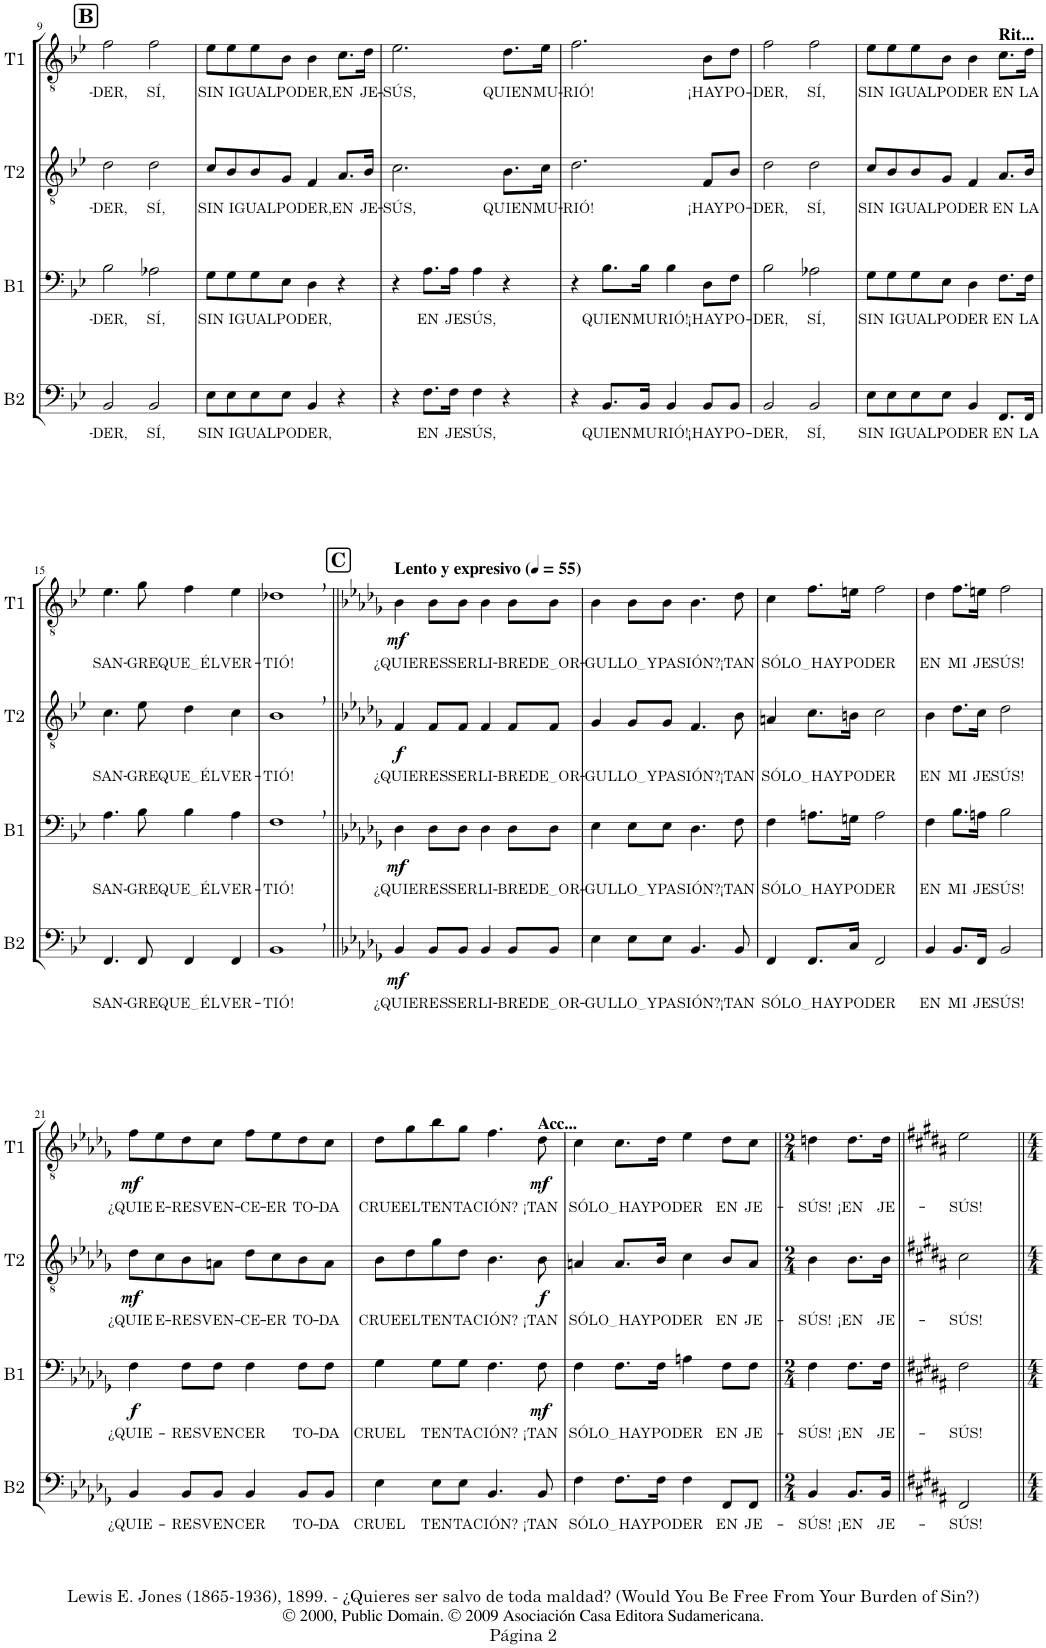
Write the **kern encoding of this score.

**kern	**text	**dynam	**kern	**text	**dynam	**kern	**text	**dynam	**kern	**text	**dynam
*part4	*part4	*part4	*part3	*part3	*part3	*part2	*part2	*part2	*part1	*part1	*part1
*staff4	*staff4	*staff4	*staff3	*staff3	*staff3	*staff2	*staff2	*staff2	*staff1	*staff1	*staff1
*I"Bajo	*	*	*I"Barítono	*	*	*I"2do Tenor	*	*	*I"1er Tenor	*	*
*I'B2	*	*	*I'B1	*	*	*I'T2	*	*	*I'T1	*	*
!!LO:PB:g=z
*clefF4	*	*	*clefF4	*	*	*clefGv2	*	*	*clefGv2	*	*
*Trd12c21	*	*	*Trd12c21	*	*	*Trd8c14	*	*	*Trd8c14	*	*
*k[b-e-]	*	*	*k[b-e-]	*	*	*k[b-e-]	*	*	*k[b-e-]	*	*
*M4/4	*	*	*M4/4	*	*	*M4/4	*	*	*M4/4	*	*
!!LO:REH:place=s1:a:B:cj:fs=14:t=B
=9	=9	=9	=9	=9	=9	=9	=9	=9	=9	=9	=9
!	!LO:LY:b	!	!	!LO:LY:b	!	!	!LO:LY:b	!	!	!LO:LY:b	!
2BB-/	-DER,	.	2B-\	-DER,	.	2d\	-DER,	.	2f\	-DER,	.
!	!LO:LY:b	!	!	!LO:LY:b	!	!	!LO:LY:b	!	!	!LO:LY:b	!
2BB-/	SÍ,	.	2A-X\	SÍ,	.	2d\	SÍ,	.	2f\	SÍ,	.
=10	=10	=10	=10	=10	=10	=10	=10	=10	=10	=10	=10
!	!LO:LY:b	!	!	!LO:LY:b	!	!	!LO:LY:b	!	!	!LO:LY:b	!
8E-\L	SIN	.	8G\L	SIN	.	8c/L	SIN	.	8e-\L	SIN	.
!	!LO:LY:b	!	!	!LO:LY:b	!	!	!LO:LY:b	!	!	!LO:LY:b	!
8E-\	I-	.	8G\	I-	.	8B-/	I-	.	8e-\	I-	.
!	!LO:LY:b	!	!	!LO:LY:b	!	!	!LO:LY:b	!	!	!LO:LY:b	!
8E-\	-GUAL	.	8G\	-GUAL	.	8B-/	-GUAL	.	8e-\	-GUAL	.
!	!LO:LY:b	!	!	!LO:LY:b	!	!	!LO:LY:b	!	!	!LO:LY:b	!
8E-\J	PO-	.	8E-\J	PO-	.	8G/J	PO-	.	8B-\J	PO-	.
!	!LO:LY:b	!	!	!LO:LY:b	!	!	!LO:LY:b	!	!	!LO:LY:b	!
4BB-/	-DER,	.	4D\	-DER,	.	4F/	-DER,	.	4B-\	-DER,	.
!	!	!	!	!	!	!	!LO:LY:b	!	!	!LO:LY:b	!
4r	.	.	4r	.	.	8.A/L	EN	.	8.c\L	EN	.
!	!	!	!	!	!	!	!LO:LY:b	!	!	!LO:LY:b	!
.	.	.	.	.	.	16B-/Jk	JE-	.	16d\Jk	JE-	.
=11	=11	=11	=11	=11	=11	=11	=11	=11	=11	=11	=11
!	!	!	!	!	!	!	!LO:LY:b	!	!	!LO:LY:b	!
4r	.	.	4r	.	.	2.c\	-SÚS,	.	2.e-\	-SÚS,	.
!	!LO:LY:b	!	!	!LO:LY:b	!	!	!	!	!	!	!
8.F\L	EN	.	8.A\L	EN	.	.	.	.	.	.	.
!	!LO:LY:b	!	!	!LO:LY:b	!	!	!	!	!	!	!
16F\Jk	JE-	.	16A\Jk	JE-	.	.	.	.	.	.	.
!	!LO:LY:b	!	!	!LO:LY:b	!	!	!	!	!	!	!
4F\	-SÚS,	.	4A\	-SÚS,	.	.	.	.	.	.	.
!	!	!	!	!	!	!	!LO:LY:b	!	!	!LO:LY:b	!
4r	.	.	4r	.	.	8.B-\L	QUIEN	.	8.d\L	QUIEN	.
!	!	!	!	!	!	!	!LO:LY:b	!	!	!LO:LY:b	!
.	.	.	.	.	.	16c\Jk	MU-	.	16e-\Jk	MU-	.
=12	=12	=12	=12	=12	=12	=12	=12	=12	=12	=12	=12
!	!	!	!	!	!	!	!LO:LY:b	!	!	!LO:LY:b	!
4r	.	.	4r	.	.	2.d\	-RIÓ!	.	2.f\	-RIÓ!	.
!	!LO:LY:b	!	!	!LO:LY:b	!	!	!	!	!	!	!
8.BB-/L	QUIEN	.	8.B-\L	QUIEN	.	.	.	.	.	.	.
!	!LO:LY:b	!	!	!LO:LY:b	!	!	!	!	!	!	!
16BB-/Jk	MU-	.	16B-\Jk	MU-	.	.	.	.	.	.	.
!	!LO:LY:b	!	!	!LO:LY:b	!	!	!	!	!	!	!
4BB-/	-RIÓ!	.	4B-\	-RIÓ!	.	.	.	.	.	.	.
!	!LO:LY:b	!	!	!LO:LY:b	!	!	!LO:LY:b	!	!	!LO:LY:b	!
8BB-/L	¡HAY	.	8D\L	¡HAY	.	8F/L	¡HAY	.	8B-\L	¡HAY	.
!	!LO:LY:b	!	!	!LO:LY:b	!	!	!LO:LY:b	!	!	!LO:LY:b	!
8BB-/J	PO-	.	8F\J	PO-	.	8B-/J	PO-	.	8d\J	PO-	.
=13	=13	=13	=13	=13	=13	=13	=13	=13	=13	=13	=13
!	!LO:LY:b	!	!	!LO:LY:b	!	!	!LO:LY:b	!	!	!LO:LY:b	!
2BB-/	-DER,	.	2B-\	-DER,	.	2d\	-DER,	.	2f\	-DER,	.
!	!LO:LY:b	!	!	!LO:LY:b	!	!	!LO:LY:b	!	!	!LO:LY:b	!
2BB-/	SÍ,	.	2A-X\	SÍ,	.	2d\	SÍ,	.	2f\	SÍ,	.
=14	=14	=14	=14	=14	=14	=14	=14	=14	=14	=14	=14
!	!LO:LY:b	!	!	!LO:LY:b	!	!	!LO:LY:b	!	!	!LO:LY:b	!
8E-\L	SIN	.	8G\L	SIN	.	8c/L	SIN	.	8e-\L	SIN	.
!	!LO:LY:b	!	!	!LO:LY:b	!	!	!LO:LY:b	!	!	!LO:LY:b	!
8E-\	I-	.	8G\	I-	.	8B-/	I-	.	8e-\	I-	.
!	!LO:LY:b	!	!	!LO:LY:b	!	!	!LO:LY:b	!	!	!LO:LY:b	!
8E-\	-GUAL	.	8G\	-GUAL	.	8B-/	-GUAL	.	8e-\	-GUAL	.
!	!LO:LY:b	!	!	!LO:LY:b	!	!	!LO:LY:b	!	!	!LO:LY:b	!
8E-\J	PO-	.	8E-\J	PO-	.	8G/J	PO-	.	8B-\J	PO-	.
!	!LO:LY:b	!	!	!LO:LY:b	!	!	!LO:LY:b	!	!	!LO:LY:b	!
4BB-/	-DER	.	4D\	-DER	.	4F/	-DER	.	4B-\	-DER	.
!	!	!	!	!	!	!	!	!	!LO:TX:a:B:t=Rit...	!	!
!	!LO:LY:b	!	!	!LO:LY:b	!	!	!LO:LY:b	!	!	!LO:LY:b	!
8.FF/L	EN	.	8.F\L	EN	.	8.A/L	EN	.	8.c\L	EN	.
!	!LO:LY:b	!	!	!LO:LY:b	!	!	!LO:LY:b	!	!	!LO:LY:b	!
16FF/Jk	LA	.	16F\Jk	LA	.	16B-/Jk	LA	.	16d\Jk	LA	.
!!LO:LB:g=z
=15	=15	=15	=15	=15	=15	=15	=15	=15	=15	=15	=15
!	!LO:LY:b	!	!	!LO:LY:b	!	!	!LO:LY:b	!	!	!LO:LY:b	!
4.FF/	SAN-	.	4.A\	SAN-	.	4.c\	SAN-	.	4.e-\	SAN-	.
!	!LO:LY:b	!	!	!LO:LY:b	!	!	!LO:LY:b	!	!	!LO:LY:b	!
8FF/	-GRE	.	8B-\	-GRE	.	8e-\	-GRE	.	8g\	-GRE	.
!	!LO:LY:b	!	!	!LO:LY:b	!	!	!LO:LY:b	!	!	!LO:LY:b	!
4FF/	QUE ÉL	.	4B-\	QUE ÉL	.	4d\	QUE ÉL	.	4f\	QUE ÉL	.
!	!LO:LY:b	!	!	!LO:LY:b	!	!	!LO:LY:b	!	!	!LO:LY:b	!
4FF/	VER-	.	4A\	VER-	.	4c\	VER-	.	4e-\	VER-	.
=16	=16	=16	=16	=16	=16	=16	=16	=16	=16	=16	=16
!	!LO:LY:b	!	!	!LO:LY:b	!	!	!LO:LY:b	!	!	!LO:LY:b	!
1BB-,	-TIÓ!	.	1F,	-TIÓ!	.	1B-,	-TIÓ!	.	1d-X,	-TIÓ!	.
=17||	=17||	=17||	=17||	=17||	=17||	=17||	=17||	=17||	=17||	=17||	=17||
!!LO:REH:place=s1:a:B:cj:fs=14:t=C
*k[b-e-a-d-g-]	*	*	*k[b-e-a-d-g-]	*	*	*k[b-e-a-d-g-]	*	*	*k[b-e-a-d-g-]	*	*
*	*	*	*	*	*	*	*	*	*MM55	*	*
!	!	!	!	!	!	!	!	!	!LO:TX:a:B:t=Lento y expresivo	!	!
!	!LO:LY:b	!LO:DY:b	!	!LO:LY:b	!LO:DY:b	!	!LO:LY:b	!LO:DY:b	!	!LO:LY:b	!LO:DY:b
4BB-/	¿QUIE-	mf	4D-\	¿QUIE-	mf	4F/	¿QUIE-	f	4B-\	¿QUIE-	mf
!	!LO:LY:b	!	!	!LO:LY:b	!	!	!LO:LY:b	!	!	!LO:LY:b	!
8BB-/L	-RES	.	8D-\L	-RES	.	8F/L	-RES	.	8B-\L	-RES	.
!	!LO:LY:b	!	!	!LO:LY:b	!	!	!LO:LY:b	!	!	!LO:LY:b	!
8BB-/J	SER	.	8D-\J	SER	.	8F/J	SER	.	8B-\J	SER	.
!	!LO:LY:b	!	!	!LO:LY:b	!	!	!LO:LY:b	!	!	!LO:LY:b	!
4BB-/	LI-	.	4D-\	LI-	.	4F/	LI-	.	4B-\	LI-	.
!	!LO:LY:b	!	!	!LO:LY:b	!	!	!LO:LY:b	!	!	!LO:LY:b	!
8BB-/L	-BRE	.	8D-\L	-BRE	.	8F/L	-BRE	.	8B-\L	-BRE	.
!	!LO:LY:b	!	!	!LO:LY:b	!	!	!LO:LY:b	!	!	!LO:LY:b	!
8BB-/J	DE OR	.	8D-\J	DE OR	.	8F/J	DE OR	.	8B-\J	DE OR	.
=18	=18	=18	=18	=18	=18	=18	=18	=18	=18	=18	=18
!	!LO:LY:b	!	!	!LO:LY:b	!	!	!LO:LY:b	!	!	!LO:LY:b	!
4E-\	-GU-	.	4E-\	-GU-	.	4G-/	-GU-	.	4B-\	-GU-	.
!	!LO:LY:b	!	!	!LO:LY:b	!	!	!LO:LY:b	!	!	!LO:LY:b	!
8E-\L	LLO Y	.	8E-\L	LLO Y	.	8G-/L	LLO Y	.	8B-\L	LLO Y	.
!	!LO:LY:b	!	!	!LO:LY:b	!	!	!LO:LY:b	!	!	!LO:LY:b	!
8E-\J	PA-	.	8E-\J	PA-	.	8G-/J	PA-	.	8B-\J	PA-	.
!	!LO:LY:b	!	!	!LO:LY:b	!	!	!LO:LY:b	!	!	!LO:LY:b	!
4.BB-/	-SIÓN?	.	4.D-\	-SIÓN?	.	4.F/	-SIÓN?	.	4.B-\	-SIÓN?	.
!	!LO:LY:b	!	!	!LO:LY:b	!	!	!LO:LY:b	!	!	!LO:LY:b	!
8BB-/	¡TAN	.	8F\	¡TAN	.	8B-\	¡TAN	.	8d-\	¡TAN	.
=19	=19	=19	=19	=19	=19	=19	=19	=19	=19	=19	=19
!	!LO:LY:b	!	!	!LO:LY:b	!	!	!LO:LY:b	!	!	!LO:LY:b	!
4FF/	SÓ-	.	4F\	SÓ-	.	4An/	SÓ-	.	4c\	SÓ-	.
!	!LO:LY:b	!	!	!LO:LY:b	!	!	!LO:LY:b	!	!	!LO:LY:b	!
8.FF/L	LO HAY	.	8.An\L	LO HAY	.	8.c\L	LO HAY	.	8.f\L	LO HAY	.
!	!LO:LY:b	!	!	!LO:LY:b	!	!	!LO:LY:b	!	!	!LO:LY:b	!
16C/Jk	PO-	.	16Gn\Jk	PO-	.	16Bn\Jk	PO-	.	16en\Jk	PO-	.
!	!LO:LY:b	!	!	!LO:LY:b	!	!	!LO:LY:b	!	!	!LO:LY:b	!
2FF/	-DER	.	2A\	-DER	.	2c\	-DER	.	2f\	-DER	.
=20	=20	=20	=20	=20	=20	=20	=20	=20	=20	=20	=20
!	!LO:LY:b	!	!	!LO:LY:b	!	!	!LO:LY:b	!	!	!LO:LY:b	!
4BB-/	EN	.	4F\	EN	.	4B-\	EN	.	4d-\	EN	.
!	!LO:LY:b	!	!	!LO:LY:b	!	!	!LO:LY:b	!	!	!LO:LY:b	!
8.BB-/L	MI	.	8.B-\L	MI	.	8.d-\L	MI	.	8.f\L	MI	.
!	!LO:LY:b	!	!	!LO:LY:b	!	!	!LO:LY:b	!	!	!LO:LY:b	!
16FF/Jk	JE-	.	16An\Jk	JE-	.	16c\Jk	JE-	.	16en\Jk	JE-	.
!	!LO:LY:b	!	!	!LO:LY:b	!	!	!LO:LY:b	!	!	!LO:LY:b	!
2BB-/	-SÚS!	.	2B-\	-SÚS!	.	2d-\	-SÚS!	.	2f\	-SÚS!	.
!!LO:LB:g=z
=21	=21	=21	=21	=21	=21	=21	=21	=21	=21	=21	=21
!	!LO:LY:b	!	!	!LO:LY:b	!LO:DY:b	!	!LO:LY:b	!LO:DY:b	!	!LO:LY:b	!LO:DY:b
4BB-/	¿QUIE-	.	4F\	¿QUIE-	f	8d-\L	¿QUIE-	mf	8f\L	¿QUIE-	mf
!	!	!	!	!	!	!	!LO:LY:b	!	!	!LO:LY:b	!
.	.	.	.	.	.	8c\	-E-	.	8e-\	-E-	.
!	!LO:LY:b	!	!	!LO:LY:b	!	!	!LO:LY:b	!	!	!LO:LY:b	!
8BB-/L	-RES	.	8F\L	-RES	.	8B-\	-RES	.	8d-\	-RES	.
!	!LO:LY:b	!	!	!LO:LY:b	!	!	!LO:LY:b	!	!	!LO:LY:b	!
8BB-/J	VEN-	.	8F\J	VEN-	.	8An\J	VEN-	.	8c\J	VEN-	.
!	!LO:LY:b	!	!	!LO:LY:b	!	!	!LO:LY:b	!	!	!LO:LY:b	!
4BB-/	-CER	.	4F\	-CER	.	8d-\L	-CE-	.	8f\L	-CE-	.
!	!	!	!	!	!	!	!LO:LY:b	!	!	!LO:LY:b	!
.	.	.	.	.	.	8c\	-ER	.	8e-\	-ER	.
!	!LO:LY:b	!	!	!LO:LY:b	!	!	!LO:LY:b	!	!	!LO:LY:b	!
8BB-/L	TO-	.	8F\L	TO-	.	8B-\	TO-	.	8d-\	TO-	.
!	!LO:LY:b	!	!	!LO:LY:b	!	!	!LO:LY:b	!	!	!LO:LY:b	!
8BB-/J	-DA	.	8F\J	-DA	.	8A\J	-DA	.	8c\J	-DA	.
=22	=22	=22	=22	=22	=22	=22	=22	=22	=22	=22	=22
!	!LO:LY:b	!	!	!LO:LY:b	!	!	!LO:LY:b	!	!	!LO:LY:b	!
4E-\	CRUEL	.	4G-\	CRUEL	.	8B-\L	CRUE-	.	8d-\L	CRUE-	.
!	!	!	!	!	!	!	!LO:LY:b	!	!	!LO:LY:b	!
.	.	.	.	.	.	8d-\	-EL	.	8g-\	-EL	.
!	!LO:LY:b	!	!	!LO:LY:b	!	!	!LO:LY:b	!	!	!LO:LY:b	!
8E-\L	TEN-	.	8G-\L	TEN-	.	8g-\	TEN-	.	8b-\	TEN-	.
!	!LO:LY:b	!	!	!LO:LY:b	!	!	!LO:LY:b	!	!	!LO:LY:b	!
8E-\J	-TA-	.	8G-\J	-TA-	.	8d-\J	-TA-	.	8g-\J	-TA-	.
!	!LO:LY:b	!	!	!LO:LY:b	!	!	!LO:LY:b	!	!	!LO:LY:b	!
4.BB-/	-CIÓN?	.	4.F\	-CIÓN?	.	4.B-\	-CIÓN?	.	4.f\	-CIÓN?	.
!	!	!	!	!	!	!	!	!	!LO:TX:a:B:t=Acc...	!	!
!	!LO:LY:b	!	!	!LO:LY:b	!LO:DY:b	!	!LO:LY:b	!LO:DY:b	!	!LO:LY:b	!LO:DY:b
8BB-/	¡TAN	.	8F\	¡TAN	mf	8B-\	¡TAN	f	8d-\	¡TAN	mf
=23	=23	=23	=23	=23	=23	=23	=23	=23	=23	=23	=23
!	!LO:LY:b	!	!	!LO:LY:b	!	!	!LO:LY:b	!	!	!LO:LY:b	!
4F\	SÓ-	.	4F\	SÓ-	.	4An/	SÓ-	.	4c\	SÓ-	.
!	!LO:LY:b	!	!	!LO:LY:b	!	!	!LO:LY:b	!	!	!LO:LY:b	!
8.F\L	LO HAY	.	8.F\L	LO HAY	.	8.A/L	LO HAY	.	8.c\L	LO HAY	.
!	!LO:LY:b	!	!	!LO:LY:b	!	!	!LO:LY:b	!	!	!LO:LY:b	!
16F\Jk	PO-	.	16F\Jk	PO-	.	16B-/Jk	PO-	.	16d-\Jk	PO-	.
!	!LO:LY:b	!	!	!LO:LY:b	!	!	!LO:LY:b	!	!	!LO:LY:b	!
4F\	-DER	.	4An\	-DER	.	4c\	-DER	.	4e-\	-DER	.
!	!LO:LY:b	!	!	!LO:LY:b	!	!	!LO:LY:b	!	!	!LO:LY:b	!
8FF/L	EN	.	8F\L	EN	.	8B-/L	EN	.	8d-\L	EN	.
!	!LO:LY:b	!	!	!LO:LY:b	!	!	!LO:LY:b	!	!	!LO:LY:b	!
8FF/J	JE-	.	8F\J	JE-	.	8A/J	JE-	.	8c\J	JE-	.
=24||	=24||	=24||	=24||	=24||	=24||	=24||	=24||	=24||	=24||	=24||	=24||
*M2/4	*	*	*M2/4	*	*	*M2/4	*	*	*M2/4	*	*
!	!LO:LY:b	!	!	!LO:LY:b	!	!	!LO:LY:b	!	!	!LO:LY:b	!
4BB-/	-SÚS!	.	4F\	-SÚS!	.	4B-\	-SÚS!	.	4dn\	-SÚS!	.
!	!LO:LY:b	!	!	!LO:LY:b	!	!	!LO:LY:b	!	!	!LO:LY:b	!
8.BB-/L	¡EN	.	8.F\L	¡EN	.	8.B-\L	¡EN	.	8.d\L	¡EN	.
!	!LO:LY:b	!	!	!LO:LY:b	!	!	!LO:LY:b	!	!	!LO:LY:b	!
16BB-/Jk	JE-	.	16F\Jk	JE-	.	16B-\Jk	JE-	.	16d\Jk	JE-	.
=25||	=25||	=25||	=25||	=25||	=25||	=25||	=25||	=25||	=25||	=25||	=25||
*k[f#c#g#d#a#]	*	*	*k[f#c#g#d#a#]	*	*	*k[f#c#g#d#a#]	*	*	*k[f#c#g#d#a#]	*	*
!	!LO:LY:b	!	!	!LO:LY:b	!	!	!LO:LY:b	!	!	!LO:LY:b	!
2FF#/	-SÚS!	.	2F#\	-SÚS!	.	2c#\	-SÚS!	.	2e\	-SÚS!	.
=||	=||	=||	=||	=||	=||	=||	=||	=||	=||	=||	=||
*-	*-	*-	*-	*-	*-	*-	*-	*-	*-	*-	*-
